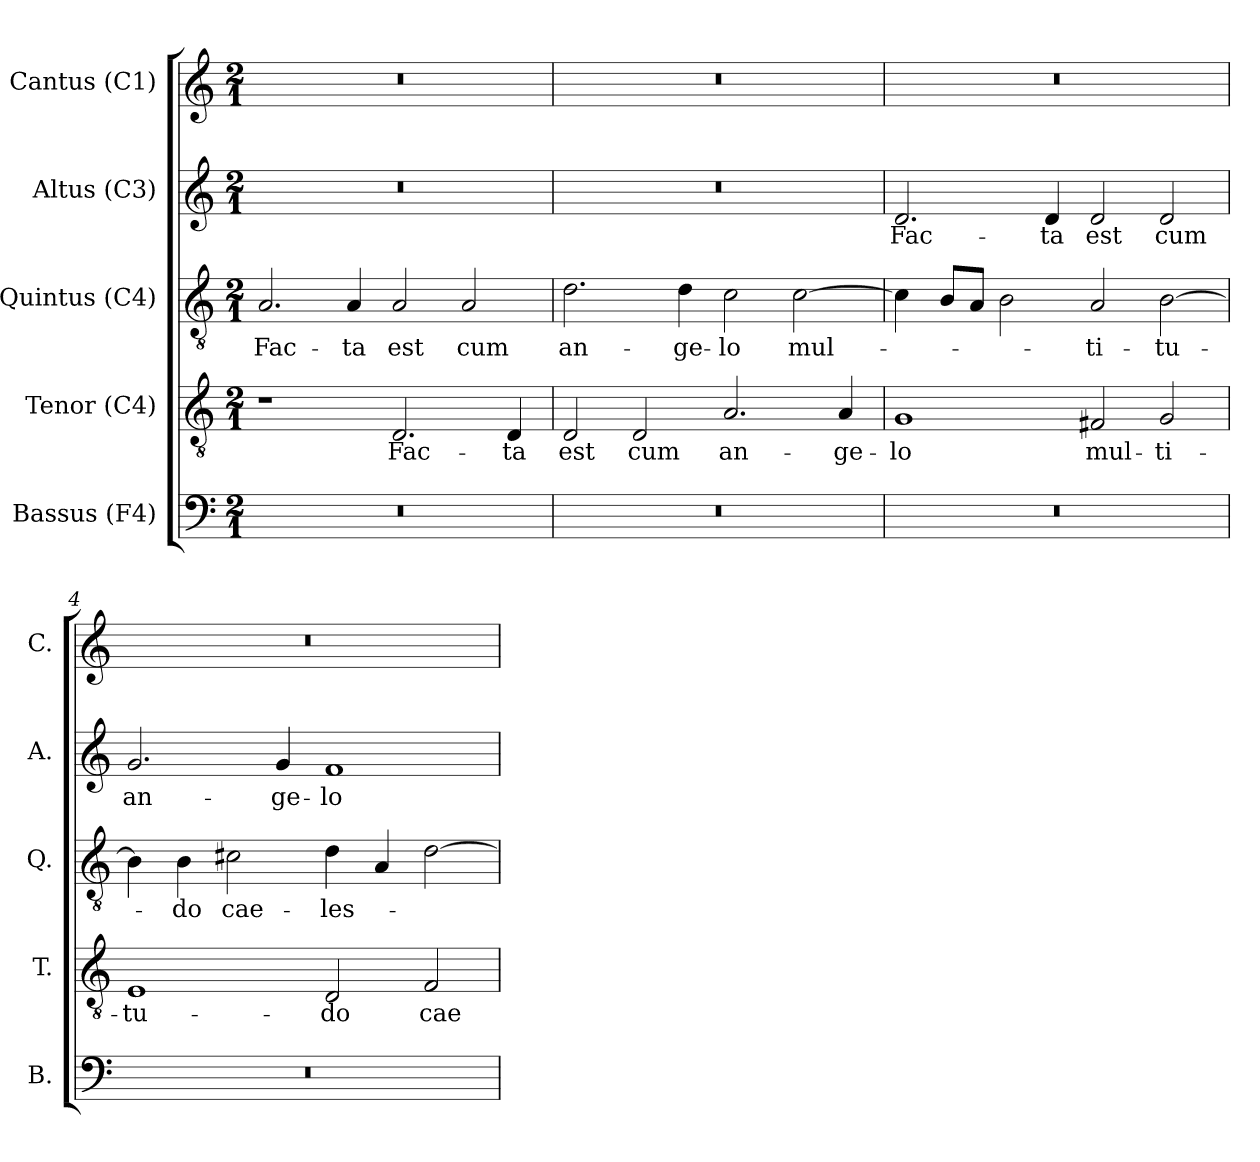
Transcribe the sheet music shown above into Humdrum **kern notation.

**kern	**kern	**text	**kern	**text	**kern	**text	**kern
*part5	*part4	*part4	*part3	*part3	*part2	*part2	*part1
*staff5	*staff4	*staff4	*staff3	*staff3	*staff2	*staff2	*staff1
*I"Bassus (F4)	*I"Tenor (C4)	*	*I"Quintus (C4)	*	*I"Altus (C3)	*	*I"Cantus (C1)
*I'B.	*I'T.	*	*I'Q.	*	*I'A.	*	*I'C.
!!LO:PB:g=z
*clefF4	*clefGv2	*	*clefGv2	*	*clefG2	*	*clefG2
*	*ITrd7c12	*	*ITrd7c12	*	*ITrd7c12	*	*
*k[]	*k[]	*	*k[]	*	*k[]	*	*k[]
*C:	*C:	*	*C:	*	*C:	*	*C:
*M2/1	*M2/1	*	*M2/1	*	*M2/1	*	*M2/1
=1	=1	=1	=1	=1	=1	=1	=1
!LO:N:vis=1	!	!	!	!	!	!	!
!	!	!	!	!LO:LY:b:color=#000000	!LO:N:vis=1	!	!LO:N:vis=1
0r	1r	.	2.AAi/	Fac-	0r	.	0r
!	!	!	!	!LO:LY:b:color=#000000	!	!	!
.	.	.	4AAi/	-ta	.	.	.
!	!	!LO:LY:b:color=#000000	!	!	!	!	!
!	!	!	!	!LO:LY:b:color=#000000	!	!	!
.	2.DDi/	Fac-	2AAi/	est	.	.	.
!	!	!	!	!LO:LY:b:color=#000000	!	!	!
.	.	.	2AAi/	cum	.	.	.
!	!	!LO:LY:b:color=#000000	!	!	!	!	!
.	4DDi/	-ta	.	.	.	.	.
=2	=2	=2	=2	=2	=2	=2	=2
!LO:N:vis=1	!	!	!	!	!	!	!
!	!	!LO:LY:b:color=#000000	!	!	!	!	!
!	!	!	!	!LO:LY:b:color=#000000	!LO:N:vis=1	!	!LO:N:vis=1
0r	2DDi/	est	2.Di\	an-	0r	.	0r
!	!	!LO:LY:b:color=#000000	!	!	!	!	!
.	2DDi/	cum	.	.	.	.	.
!	!	!	!	!LO:LY:b:color=#000000	!	!	!
.	.	.	4Di\	-ge-	.	.	.
!	!	!LO:LY:b:color=#000000	!	!	!	!	!
!	!	!	!	!LO:LY:b:color=#000000	!	!	!
.	2.AAi/	an-	2Ci\	-lo	.	.	.
!	!	!	!	!LO:LY:b:color=#000000	!	!	!
.	.	.	[2Ci\	mul-	.	.	.
!	!	!LO:LY:b:color=#000000	!	!	!	!	!
.	4AAi/	-ge-	.	.	.	.	.
=3	=3	=3	=3	=3	=3	=3	=3
!LO:N:vis=1	!	!	!	!	!	!	!
!	!	!LO:LY:b:color=#000000	!	!	!	!	!
!	!	!	!	!	!	!LO:LY:b:color=#000000	!LO:N:vis=1
0r	1GGi	-lo	4Ci\]	.	2.Di/	Fac-	0r
.	.	.	8BBi/L	.	.	.	.
.	.	.	8AAi/J	.	.	.	.
.	.	.	2BBi\	.	.	.	.
!	!	!	!	!	!	!LO:LY:b:color=#000000	!
.	.	.	.	.	4Di/	-ta	.
!	!	!LO:LY:b:color=#000000	!	!	!	!	!
!	!	!	!	!LO:LY:b:color=#000000	!	!	!
!	!	!	!	!	!	!LO:LY:b:color=#000000	!
.	2FF#Xi/	mul-	2AAi/	-ti-	2Di/	est	.
!	!	!LO:LY:b:color=#000000	!	!	!	!	!
!	!	!	!	!LO:LY:b:color=#000000	!	!	!
!	!	!	!	!	!	!LO:LY:b:color=#000000	!
.	2GGi/	-ti-	[2BBi\	-tu-	2Di/	cum	.
=4	=4	=4	=4	=4	=4	=4	=4
!LO:N:vis=1	!	!	!	!	!	!	!
!	!	!LO:LY:b:color=#000000	!	!	!	!	!
!	!	!	!	!	!	!LO:LY:b:color=#000000	!LO:N:vis=1
0r	1EEi	-tu-	4BBi\]	.	2.Gi/	an-	0r
!	!	!	!	!LO:LY:b:color=#000000	!	!	!
.	.	.	4BBi\	-do	.	.	.
!	!	!	!	!LO:LY:b:color=#000000	!	!	!
.	.	.	2C#Xi\	cae-	.	.	.
!	!	!	!	!	!	!LO:LY:b:color=#000000	!
.	.	.	.	.	4Gi/	-ge-	.
!	!	!LO:LY:b:color=#000000	!	!	!	!	!
!	!	!	!	!LO:LY:b:color=#000000	!	!	!
!	!	!	!	!	!	!LO:LY:b:color=#000000	!
.	2DDi/	-do	4Di\	-les-	1Fi	-lo	.
.	.	.	4AAi/	.	.	.	.
!	!	!LO:LY:b:color=#000000	!	!	!	!	!
.	2FFi/	cae-	[2Di\	.	.	.	.
=	=	=	=	=	=	=	=
*-	*-	*-	*-	*-	*-	*-	*-
